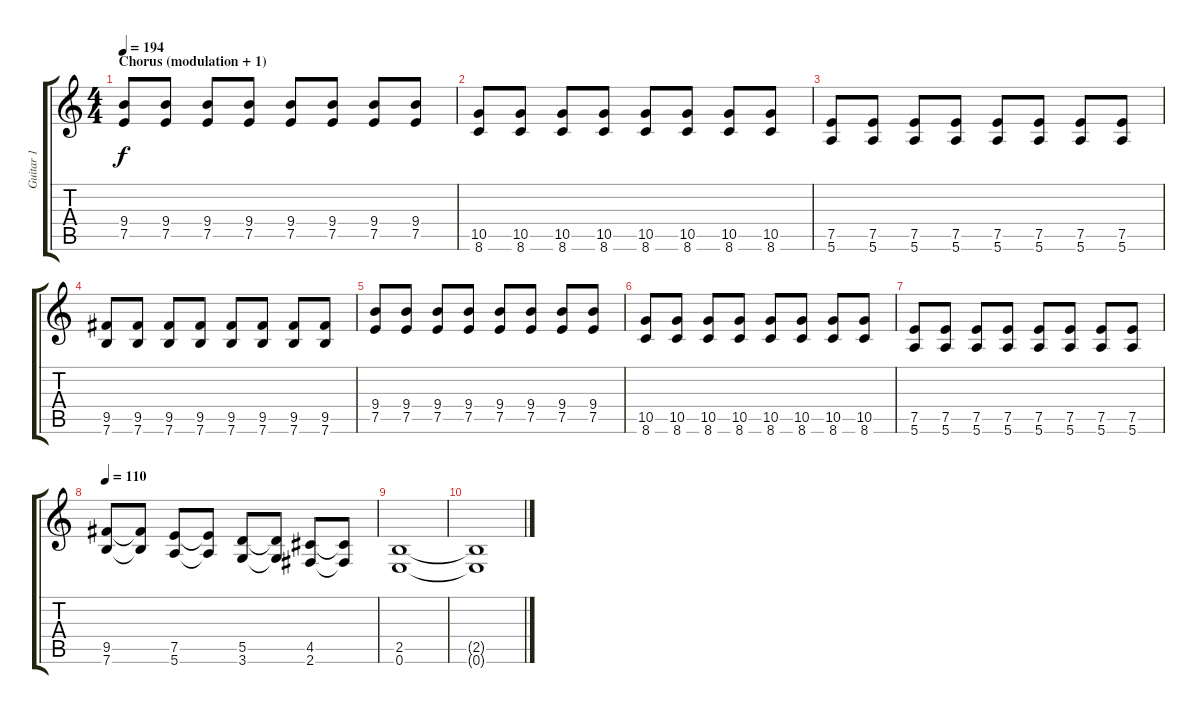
\track ("Guitar 1" "Guitar 1") {instrument distortionguitar}
\staff {score tabs}
\tuning (E4 B3 G3 D3 A2 E2) {hide}
\ts (4 4)
\section ("" "Chorus (modulation + 1)")
\tempo 194
\clef g2
\ks c
(9.4 7.5).8{dy f} (9.4 7.5).8 (9.4 7.5).8 (9.4 7.5).8 (9.4 7.5).8 (9.4 7.5).8 (9.4 7.5).8 (9.4 7.5).8 |
(10.5 8.6).8 (10.5 8.6).8 (10.5 8.6).8 (10.5 8.6).8 (10.5 8.6).8 (10.5 8.6).8 (10.5 8.6).8 (10.5 8.6).8 |
(7.5 5.6).8 (7.5 5.6).8 (7.5 5.6).8 (7.5 5.6).8 (7.5 5.6).8 (7.5 5.6).8 (7.5 5.6).8 (7.5 5.6).8 |
(9.5 7.6).8 (9.5 7.6).8 (9.5 7.6).8 (9.5 7.6).8 (9.5 7.6).8 (9.5 7.6).8 (9.5 7.6).8 (9.5 7.6).8 |
(9.4 7.5).8 (9.4 7.5).8 (9.4 7.5).8 (9.4 7.5).8 (9.4 7.5).8 (9.4 7.5).8 (9.4 7.5).8 (9.4 7.5).8 |
(10.5 8.6).8 (10.5 8.6).8 (10.5 8.6).8 (10.5 8.6).8 (10.5 8.6).8 (10.5 8.6).8 (10.5 8.6).8 (10.5 8.6).8 |
(7.5 5.6).8 (7.5 5.6).8 (7.5 5.6).8 (7.5 5.6).8 (7.5 5.6).8 (7.5 5.6).8 (7.5 5.6).8 (7.5 5.6).8 |
\tempo 110
(9.5 7.6).8 (9.5{t} 7.6{t}).8 (7.5 5.6).8 (7.5{t} 5.6{t}).8 (5.5 3.6).8 (5.5{t} 3.6{t}).8 (4.5 2.6).8 (4.5{t} 2.6{t}).8 |
(2.5 0.6).1 |
(2.5{t} 0.6{t}).1
